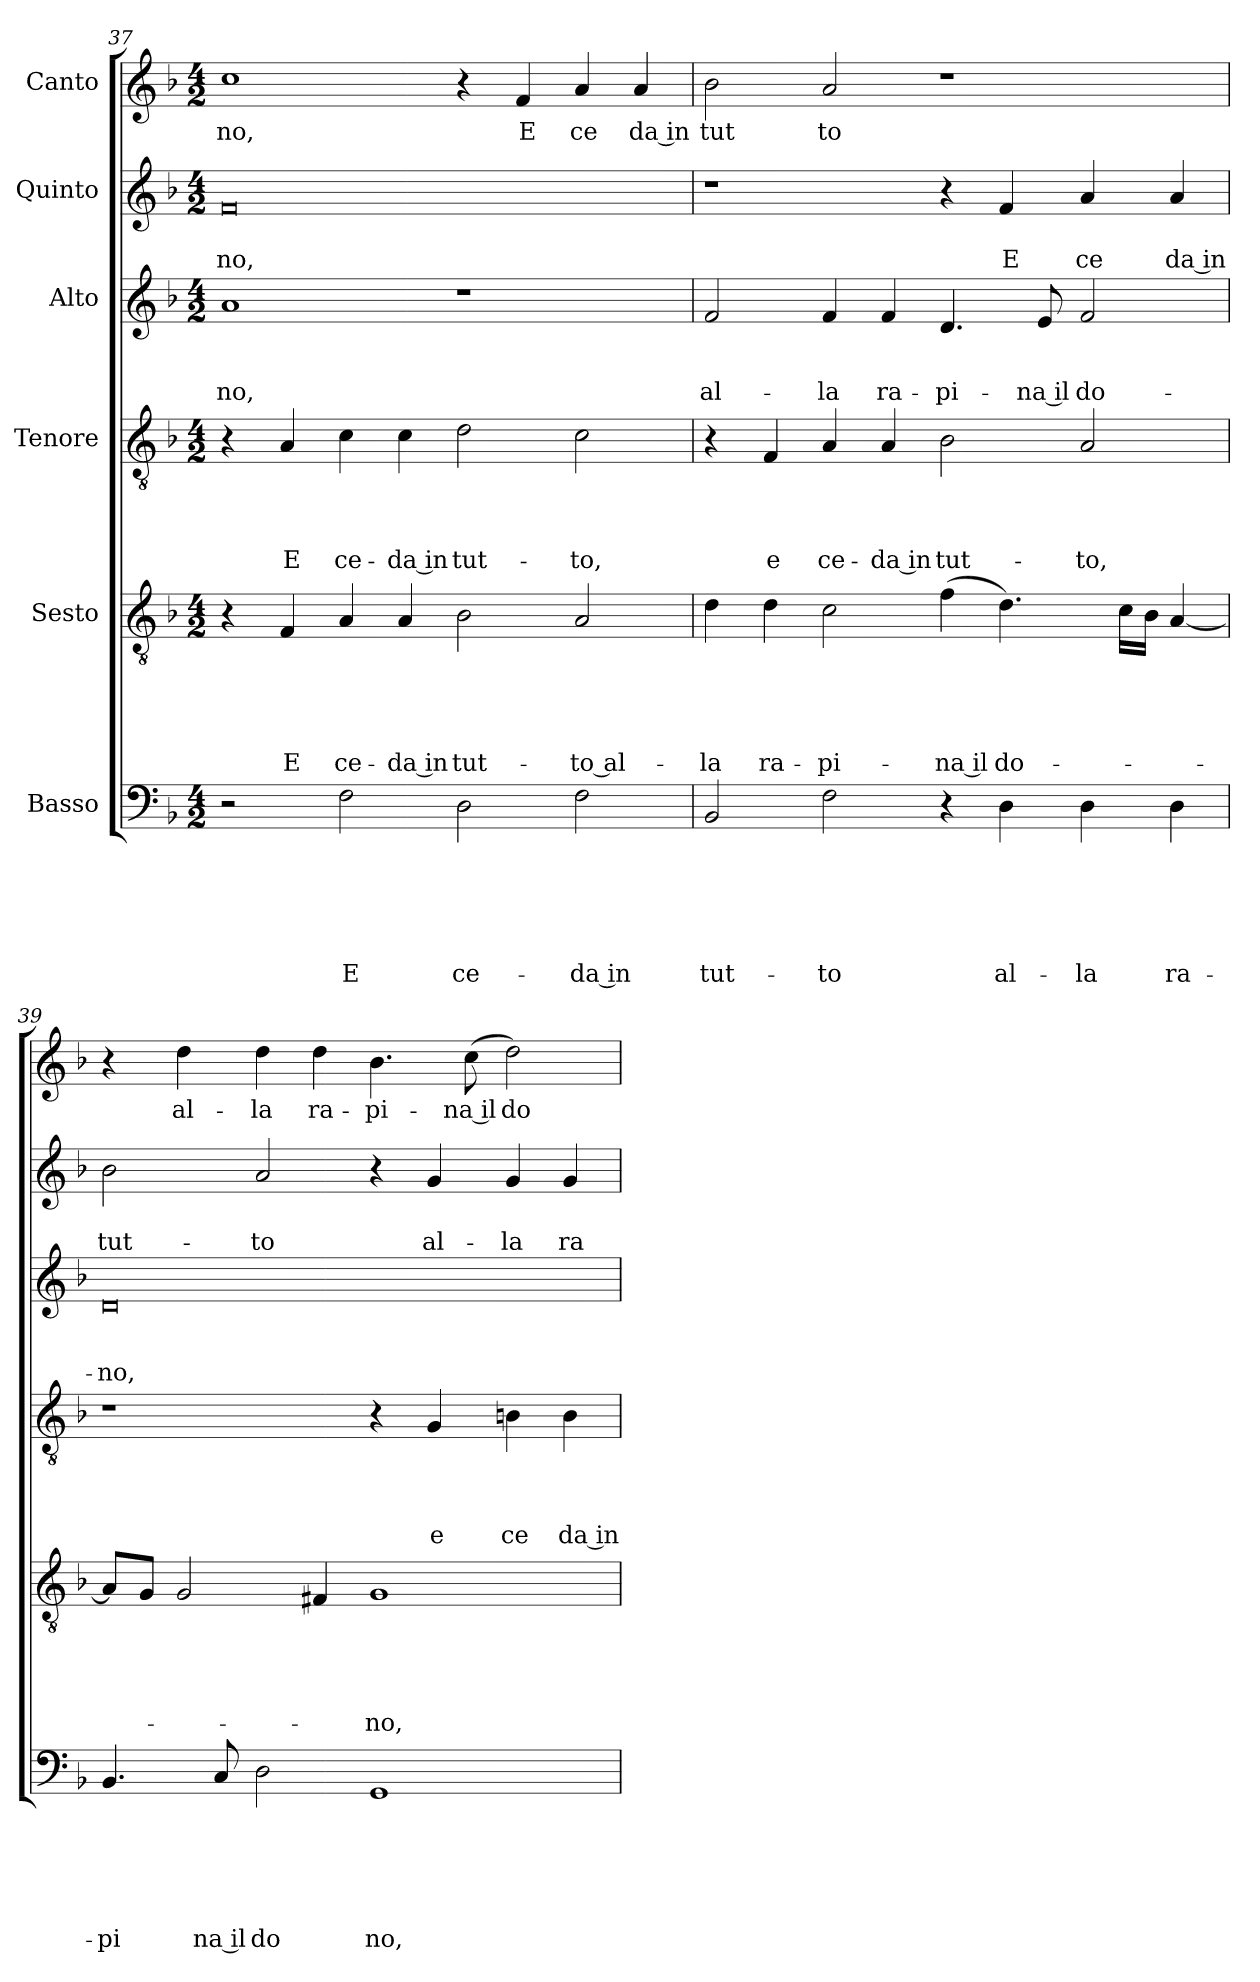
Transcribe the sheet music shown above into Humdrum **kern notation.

**kern	**text	**text	**text	**text	**text	**text	**kern	**text	**text	**text	**text	**text	**kern	**text	**text	**text	**text	**kern	**text	**text	**text	**kern	**text	**text	**kern	**text
*part6	*part6	*part6	*part6	*part6	*part6	*part6	*part5	*part5	*part5	*part5	*part5	*part5	*part4	*part4	*part4	*part4	*part4	*part3	*part3	*part3	*part3	*part2	*part2	*part2	*part1	*part1
*staff6	*staff6	*staff6	*staff6	*staff6	*staff6	*staff6	*staff5	*staff5	*staff5	*staff5	*staff5	*staff5	*staff4	*staff4	*staff4	*staff4	*staff4	*staff3	*staff3	*staff3	*staff3	*staff2	*staff2	*staff2	*staff1	*staff1
*I"Basso	*	*	*	*	*	*	*I"Sesto	*	*	*	*	*	*I"Tenore	*	*	*	*	*I"Alto	*	*	*	*I"Quinto	*	*	*I"Canto	*
*clefF4	*	*	*	*	*	*	*clefGv2	*	*	*	*	*	*clefGv2	*	*	*	*	*clefG2	*	*	*	*clefG2	*	*	*clefG2	*
*k[b-]	*	*	*	*	*	*	*k[b-]	*	*	*	*	*	*k[b-]	*	*	*	*	*k[b-]	*	*	*	*k[b-]	*	*	*k[b-]	*
*F:	*	*	*	*	*	*	*F:	*	*	*	*	*	*F:	*	*	*	*	*F:	*	*	*	*F:	*	*	*F:	*
*M4/2	*	*	*	*	*	*	*M4/2	*	*	*	*	*	*M4/2	*	*	*	*	*M4/2	*	*	*	*M4/2	*	*	*M4/2	*
=37	=37	=37	=37	=37	=37	=37	=37	=37	=37	=37	=37	=37	=37	=37	=37	=37	=37	=37	=37	=37	=37	=37	=37	=37	=37	=37
!	!	!	!	!	!	!	!	!	!	!	!	!	!	!	!	!	!	!	!	!	!LO:LY:b	!	!	!LO:LY:b	!	!LO:LY:b
2r	.	.	.	.	.	.	4r	.	.	.	.	.	4r	.	.	.	.	1a	.	.	-no,	0f	.	no,	1cc	no,
!	!	!	!	!	!	!	!	!	!	!	!	!LO:LY:b	!	!	!	!	!LO:LY:b	!	!	!	!	!	!	!	!	!
.	.	.	.	.	.	.	4F/	.	.	.	.	E	4A/	.	.	.	E	.	.	.	.	.	.	.	.	.
!	!	!	!	!	!	!LO:LY:b	!	!	!	!	!	!LO:LY:b	!	!	!	!	!LO:LY:b	!	!	!	!	!	!	!	!	!
2F\	.	.	.	.	.	E	4A/	.	.	.	.	ce-	4c\	.	.	.	ce-	.	.	.	.	.	.	.	.	.
!	!	!	!	!	!	!	!	!	!	!	!	!LO:LY:b:rj	!	!	!	!	!LO:LY:b:rj	!	!	!	!	!	!	!	!	!
.	.	.	.	.	.	.	4A/	.	.	.	.	-da in	4c\	.	.	.	-da in	.	.	.	.	.	.	.	.	.
!	!	!	!	!	!	!LO:LY:b	!	!	!	!	!	!LO:LY:b	!	!	!	!	!LO:LY:b	!	!	!	!	!	!	!	!	!
2D\	.	.	.	.	.	ce-	2B-\	.	.	.	.	tut-	2d\	.	.	.	tut-	1r	.	.	.	.	.	.	4r	.
!	!	!	!	!	!	!	!	!	!	!	!	!	!	!	!	!	!	!	!	!	!	!	!	!	!	!LO:LY:b
.	.	.	.	.	.	.	.	.	.	.	.	.	.	.	.	.	.	.	.	.	.	.	.	.	4f/	E
!	!	!	!	!	!	!LO:LY:b:rj	!	!	!	!	!	!LO:LY:b:rj	!	!	!	!	!LO:LY:b	!	!	!	!	!	!	!	!	!LO:LY:b
2F\	.	.	.	.	.	-da in	2A/	.	.	.	.	-to al-	2c\	.	.	.	-to,	.	.	.	.	.	.	.	4a/	ce
!	!	!	!	!	!	!	!	!	!	!	!	!	!	!	!	!	!	!	!	!	!	!	!	!	!	!LO:LY:b:rj
.	.	.	.	.	.	.	.	.	.	.	.	.	.	.	.	.	.	.	.	.	.	.	.	.	4a/	da in
=38	=38	=38	=38	=38	=38	=38	=38	=38	=38	=38	=38	=38	=38	=38	=38	=38	=38	=38	=38	=38	=38	=38	=38	=38	=38	=38
!	!	!	!	!	!	!LO:LY:b	!	!	!	!	!	!LO:LY:b	!	!	!	!	!	!	!	!	!LO:LY:b	!	!	!	!	!LO:LY:b
2BB-/	.	.	.	.	.	tut-	4d\	.	.	.	.	-la	4r	.	.	.	.	2f/	.	.	al-	1r	.	.	2b-\	tut
!	!	!	!	!	!	!	!	!	!	!	!	!LO:LY:b	!	!	!	!	!LO:LY:b	!	!	!	!	!	!	!	!	!
.	.	.	.	.	.	.	4d\	.	.	.	.	ra-	4F/	.	.	.	e	.	.	.	.	.	.	.	.	.
!	!	!	!	!	!	!LO:LY:b	!	!	!	!	!	!LO:LY:b	!	!	!	!	!LO:LY:b	!	!	!	!LO:LY:b	!	!	!	!	!LO:LY:b
2F\	.	.	.	.	.	-to	2c\	.	.	.	.	-pi-	4A/	.	.	.	ce-	4f/	.	.	-la	.	.	.	2a/	to
!	!	!	!	!	!	!	!	!	!	!	!	!	!	!	!	!	!LO:LY:b:rj	!	!	!	!LO:LY:b	!	!	!	!	!
.	.	.	.	.	.	.	.	.	.	.	.	.	4A/	.	.	.	-da in	4f/	.	.	ra-	.	.	.	.	.
!	!	!	!	!	!	!	!	!	!	!	!	!LO:LY:b:rj	!	!	!	!	!LO:LY:b	!	!	!	!LO:LY:b	!	!	!	!	!
4r	.	.	.	.	.	.	(<4f\	.	.	.	.	-na il	2B-\	.	.	.	tut-	4.d/	.	.	-pi-	4r	.	.	1r	.
!	!	!	!	!	!	!LO:LY:b	!	!	!	!	!	!LO:LY:b	!	!	!	!	!	!	!	!	!	!	!	!LO:LY:b	!	!
4D\	.	.	.	.	.	al-	4.d\)	.	.	.	.	do-	.	.	.	.	.	.	.	.	.	4f/	.	E	.	.
!	!	!	!	!	!	!	!	!	!	!	!	!	!	!	!	!	!	!	!	!	!LO:LY:b:rj	!	!	!	!	!
.	.	.	.	.	.	.	.	.	.	.	.	.	.	.	.	.	.	8e/	.	.	-na il	.	.	.	.	.
!	!	!	!	!	!	!LO:LY:b	!	!	!	!	!	!	!	!	!	!	!LO:LY:b	!	!	!	!LO:LY:b	!	!	!LO:LY:b	!	!
4D\	.	.	.	.	.	-la	.	.	.	.	.	.	2A/	.	.	.	-to,	2f/	.	.	do-	4a/	.	ce	.	.
.	.	.	.	.	.	.	16c\LL	.	.	.	.	.	.	.	.	.	.	.	.	.	.	.	.	.	.	.
.	.	.	.	.	.	.	16B-\JJ	.	.	.	.	.	.	.	.	.	.	.	.	.	.	.	.	.	.	.
!	!	!	!	!	!	!LO:LY:b	!	!	!	!	!	!	!	!	!	!	!	!	!	!	!	!	!	!LO:LY:b:rj	!	!
4D\	.	.	.	.	.	ra-	[<4A/	.	.	.	.	.	.	.	.	.	.	.	.	.	.	4a/	.	da in	.	.
!!LO:PB:g=z
=39	=39	=39	=39	=39	=39	=39	=39	=39	=39	=39	=39	=39	=39	=39	=39	=39	=39	=39	=39	=39	=39	=39	=39	=39	=39	=39
!	!	!	!	!	!	!LO:LY:b	!	!	!	!	!	!	!	!	!	!	!	!	!	!	!LO:LY:b	!	!	!LO:LY:b	!	!
4.BB-/	.	.	.	.	.	-pi	8A/L]	.	.	.	.	.	1r	.	.	.	.	0d	.	.	-no,	2b-\	.	tut-	4r	.
.	.	.	.	.	.	.	8G/J	.	.	.	.	.	.	.	.	.	.	.	.	.	.	.	.	.	.	.
!	!	!	!	!	!	!	!	!	!	!	!	!	!	!	!	!	!	!	!	!	!	!	!	!	!	!LO:LY:b
.	.	.	.	.	.	.	2G/	.	.	.	.	.	.	.	.	.	.	.	.	.	.	.	.	.	4dd\	al-
!	!	!	!	!	!	!LO:LY:b:rj	!	!	!	!	!	!	!	!	!	!	!	!	!	!	!	!	!	!	!	!
8C/	.	.	.	.	.	na il	.	.	.	.	.	.	.	.	.	.	.	.	.	.	.	.	.	.	.	.
!	!	!	!	!	!	!LO:LY:b	!	!	!	!	!	!	!	!	!	!	!	!	!	!	!	!	!	!LO:LY:b	!	!LO:LY:b
2D\	.	.	.	.	.	do	.	.	.	.	.	.	.	.	.	.	.	.	.	.	.	2a/	.	-to	4dd\	-la
!	!	!	!	!	!	!	!	!	!	!	!	!	!	!	!	!	!	!	!	!	!	!	!	!	!	!LO:LY:b
.	.	.	.	.	.	.	4F#X/	.	.	.	.	.	.	.	.	.	.	.	.	.	.	.	.	.	4dd\	ra-
!	!	!	!	!	!	!LO:LY:b	!	!	!	!	!	!LO:LY:b	!	!	!	!	!	!	!	!	!	!	!	!	!	!LO:LY:b
1GG	.	.	.	.	.	no,	1G	.	.	.	.	-no,	4r	.	.	.	.	.	.	.	.	4r	.	.	4.b-\	-pi-
!	!	!	!	!	!	!	!	!	!	!	!	!	!	!	!	!	!LO:LY:b	!	!	!	!	!	!	!LO:LY:b	!	!
.	.	.	.	.	.	.	.	.	.	.	.	.	4G/	.	.	.	e	.	.	.	.	4g/	.	al-	.	.
!	!	!	!	!	!	!	!	!	!	!	!	!	!	!	!	!	!	!	!	!	!	!	!	!	!	!LO:LY:b:rj
.	.	.	.	.	.	.	.	.	.	.	.	.	.	.	.	.	.	.	.	.	.	.	.	.	(<8cc\	-na il
!	!	!	!	!	!	!	!	!	!	!	!	!	!	!	!	!	!LO:LY:b	!	!	!	!	!	!	!LO:LY:b	!	!LO:LY:b
.	.	.	.	.	.	.	.	.	.	.	.	.	4Bn\	.	.	.	ce	.	.	.	.	4g/	.	-la	2dd\)	do-
!	!	!	!	!	!	!	!	!	!	!	!	!	!	!	!	!	!LO:LY:b:rj	!	!	!	!	!	!	!LO:LY:b	!	!
.	.	.	.	.	.	.	.	.	.	.	.	.	4B\	.	.	.	da in	.	.	.	.	4g/	.	ra-	.	.
=	=	=	=	=	=	=	=	=	=	=	=	=	=	=	=	=	=	=	=	=	=	=	=	=	=	=
*-	*-	*-	*-	*-	*-	*-	*-	*-	*-	*-	*-	*-	*-	*-	*-	*-	*-	*-	*-	*-	*-	*-	*-	*-	*-	*-
